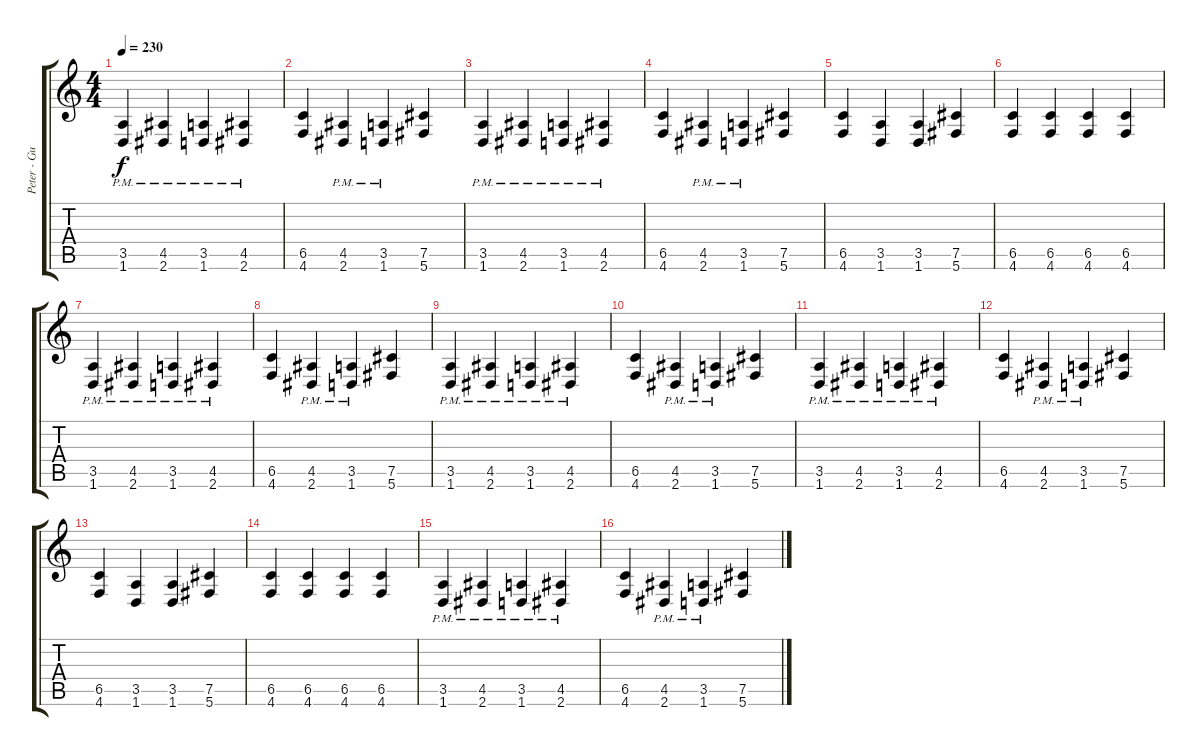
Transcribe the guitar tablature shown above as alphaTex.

\track ("Peter - Guitar, Vocals" "Peter - Gu") {instrument distortionguitar}
\staff {score tabs}
\tuning (Db4 Ab3 E3 B2 Gb2 Db2) {hide}
\ts (4 4)
\tempo 230
\clef g2
\ks c
(3.5{pm} 1.6{pm}).4{dy f} (4.5{pm} 2.6{pm}).4 (3.5{pm} 1.6{pm}).4 (4.5{pm} 2.6{pm}).4 |
(6.5 4.6).4 (4.5{pm} 2.6{pm}).4 (3.5{pm} 1.6{pm}).4 (7.5 5.6).4 |
(3.5{pm} 1.6{pm}).4 (4.5{pm} 2.6{pm}).4 (3.5{pm} 1.6{pm}).4 (4.5{pm} 2.6{pm}).4 |
(6.5 4.6).4 (4.5{pm} 2.6{pm}).4 (3.5{pm} 1.6{pm}).4 (7.5 5.6).4 |
(6.5 4.6).4 (3.5 1.6).4 (3.5 1.6).4 (7.5 5.6).4 |
(6.5 4.6).4 (6.5 4.6).4 (6.5 4.6).4 (6.5 4.6).4 |
(3.5{pm} 1.6{pm}).4 (4.5{pm} 2.6{pm}).4 (3.5{pm} 1.6{pm}).4 (4.5{pm} 2.6{pm}).4 |
(6.5 4.6).4 (4.5{pm} 2.6{pm}).4 (3.5{pm} 1.6{pm}).4 (7.5 5.6).4 |
(3.5{pm} 1.6{pm}).4 (4.5{pm} 2.6{pm}).4 (3.5{pm} 1.6{pm}).4 (4.5{pm} 2.6{pm}).4 |
(6.5 4.6).4 (4.5{pm} 2.6{pm}).4 (3.5{pm} 1.6{pm}).4 (7.5 5.6).4 |
(3.5{pm} 1.6{pm}).4 (4.5{pm} 2.6{pm}).4 (3.5{pm} 1.6{pm}).4 (4.5{pm} 2.6{pm}).4 |
(6.5 4.6).4 (4.5{pm} 2.6{pm}).4 (3.5{pm} 1.6{pm}).4 (7.5 5.6).4 |
(6.5 4.6).4 (3.5 1.6).4 (3.5 1.6).4 (7.5 5.6).4 |
(6.5 4.6).4 (6.5 4.6).4 (6.5 4.6).4 (6.5 4.6).4 |
(3.5{pm} 1.6{pm}).4 (4.5{pm} 2.6{pm}).4 (3.5{pm} 1.6{pm}).4 (4.5{pm} 2.6{pm}).4 |
(6.5 4.6).4 (4.5{pm} 2.6{pm}).4 (3.5{pm} 1.6{pm}).4 (7.5 5.6).4
